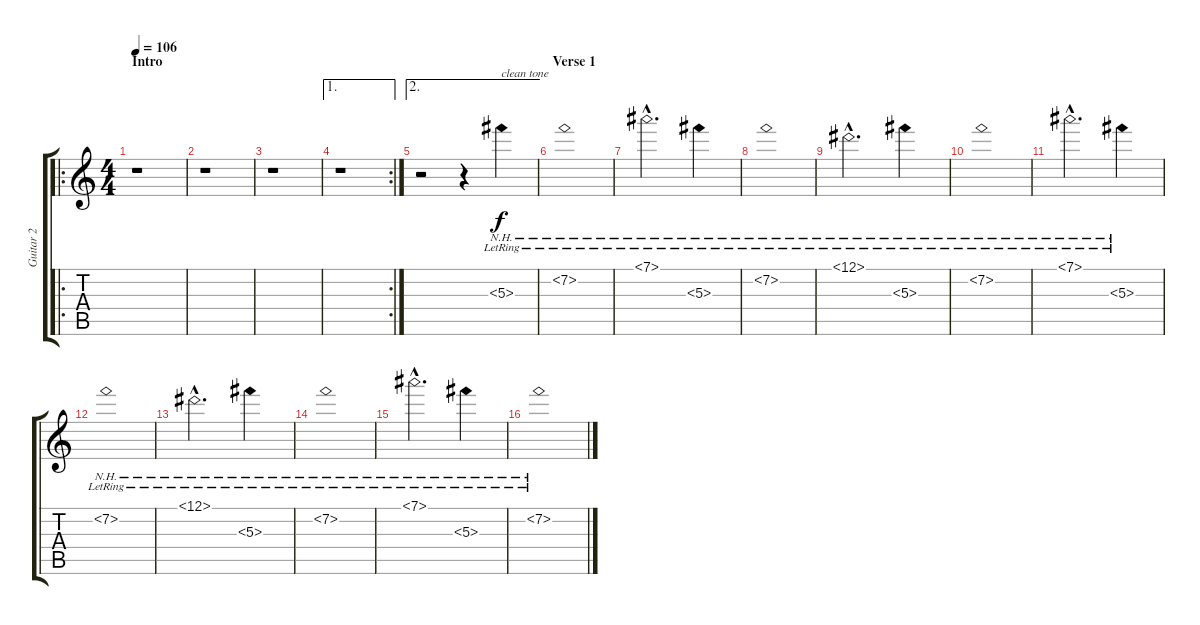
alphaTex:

\track ("Guitar 2" "Guitar 2") {instrument electricguitarclean}
\staff {score tabs}
\tuning (Eb4 Bb3 Gb3 Db3 Ab2 Db2) {hide}
\ro
\ts (4 4)
\section ("" "Intro")
\tempo 106
\clef g2
\ks c
r.1{dy f instrument electricguitarclean} |
r.1 |
r.1 |
\ae 1
\rc 2
r.1 |
\ae 2
r.2 r.4 5.3{nh lr}.4{txt "clean tone"} |
\section ("" "Verse 1")
7.2{nh lr}.1 |
7.1{nh hac lr}.2{d} 5.3{nh lr}.4 |
7.2{nh lr}.1 |
12.1{nh hac lr}.2{d} 5.3{nh lr}.4 |
7.2{nh lr}.1 |
7.1{nh hac lr}.2{d} 5.3{nh lr}.4 |
7.2{nh lr}.1 |
12.1{nh hac lr}.2{d} 5.3{nh lr}.4 |
7.2{nh lr}.1 |
7.1{nh hac lr}.2{d} 5.3{nh lr}.4 |
7.2{nh lr}.1
